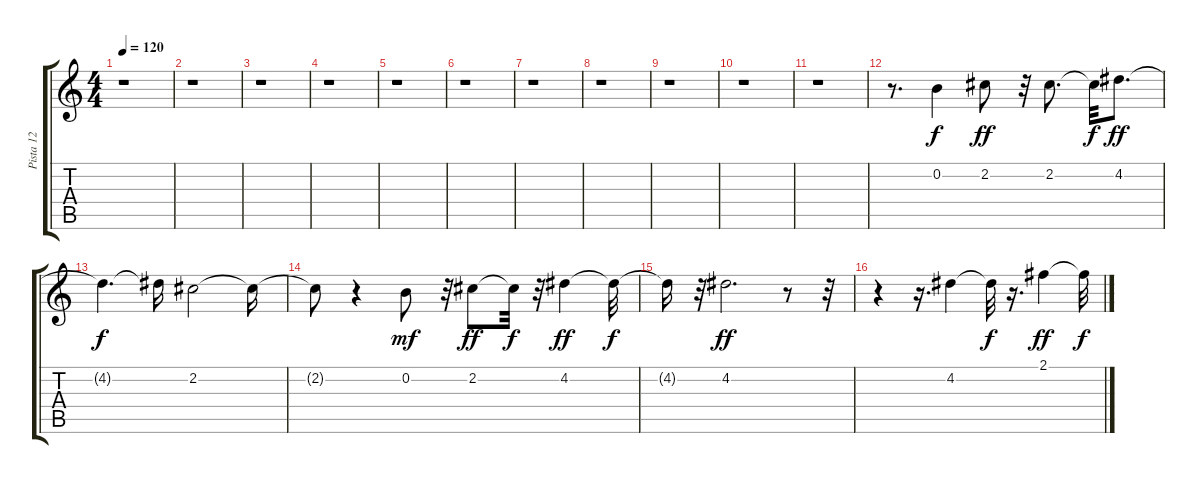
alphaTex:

\track ("Pista 12" "Pista 12") {instrument overdrivenguitar}
\staff {score tabs}
\tuning (E4 B3 G3 D3 A2 E2) {hide}
\ts (4 4)
\tempo 120
\clef g2
\ks c
r.1{dy f} |
r.1 |
r.1 |
r.1 |
r.1 |
r.1 |
r.1 |
r.1 |
r.1 |
r.1 |
r.1 |
r.8{d} 0.2.4 2.2.8{dy ff} r.32 2.2.8{d} 2.2{t}.32{dy f} 4.2.8{d dy ff} |
4.2{t}.4{d dy f} 4.2{t}.16 2.2.2 2.2{t}.16 |
2.2{t}.8 r.4 0.2.8{dy mf} r.32 2.2.8{dy ff} 2.2{t}.32{dy f} r.32 4.2.4{dy ff} 4.2{t}.32{dy f} |
4.2{t}.16 r.32 4.2.2{d dy ff} r.8 r.32 |
r.4 r.16{d} 4.2.4 4.2{t}.32{dy f} r.16{d} 2.1.4{dy ff} 2.1{t}.32{dy f}
